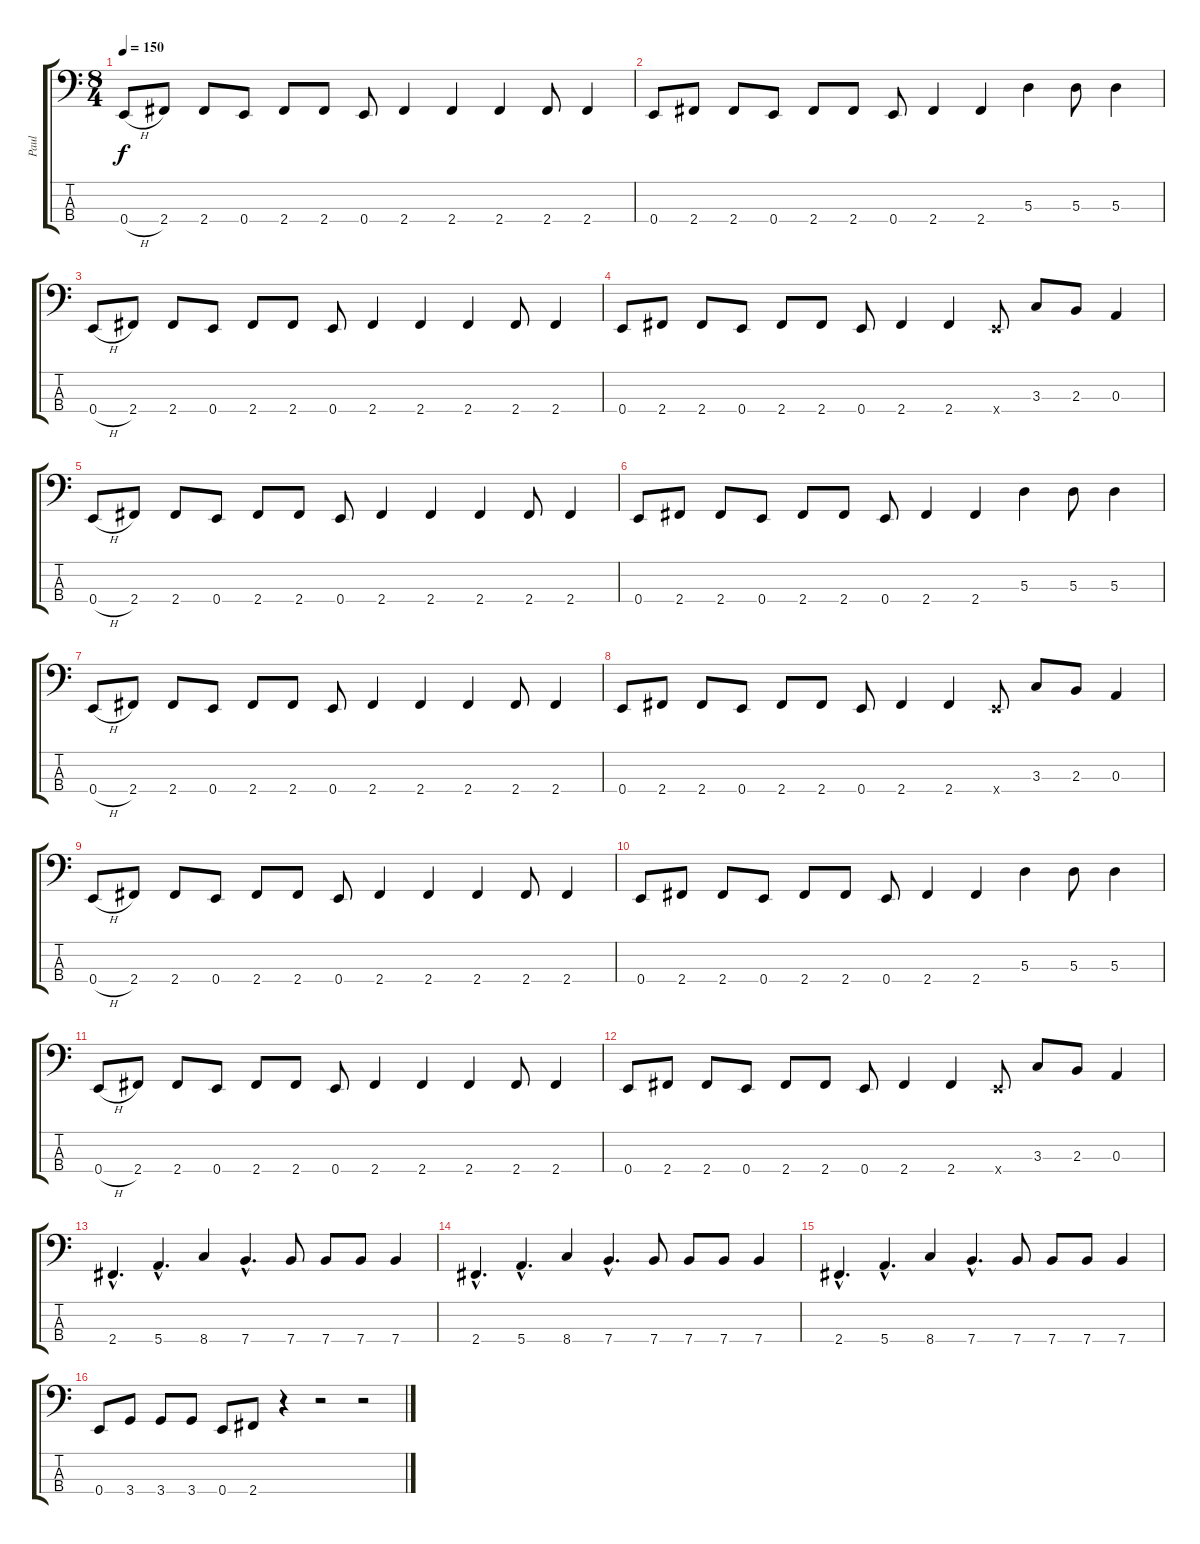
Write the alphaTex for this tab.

\track ("Paul" "Paul") {instrument electricbassfinger}
\staff {score tabs}
\tuning (G2 D2 A1 E1) {hide}
\ts (8 4)
\tempo 150
\clef f4
\ks c
0.4{h}.8{dy f} 2.4.8 2.4.8 0.4.8 2.4.8 2.4.8 0.4.8 2.4.4 2.4.4 2.4.4 2.4.8 2.4.4 |
0.4.8 2.4.8 2.4.8 0.4.8 2.4.8 2.4.8 0.4.8 2.4.4 2.4.4 5.3.4 5.3.8 5.3.4 |
0.4{h}.8 2.4.8 2.4.8 0.4.8 2.4.8 2.4.8 0.4.8 2.4.4 2.4.4 2.4.4 2.4.8 2.4.4 |
0.4.8 2.4.8 2.4.8 0.4.8 2.4.8 2.4.8 0.4.8 2.4.4 2.4.4 0.4{x}.8 3.3.8 2.3.8 0.3.4 |
0.4{h}.8 2.4.8 2.4.8 0.4.8 2.4.8 2.4.8 0.4.8 2.4.4 2.4.4 2.4.4 2.4.8 2.4.4 |
0.4.8 2.4.8 2.4.8 0.4.8 2.4.8 2.4.8 0.4.8 2.4.4 2.4.4 5.3.4 5.3.8 5.3.4 |
0.4{h}.8 2.4.8 2.4.8 0.4.8 2.4.8 2.4.8 0.4.8 2.4.4 2.4.4 2.4.4 2.4.8 2.4.4 |
0.4.8 2.4.8 2.4.8 0.4.8 2.4.8 2.4.8 0.4.8 2.4.4 2.4.4 0.4{x}.8 3.3.8 2.3.8 0.3.4 |
0.4{h}.8 2.4.8 2.4.8 0.4.8 2.4.8 2.4.8 0.4.8 2.4.4 2.4.4 2.4.4 2.4.8 2.4.4 |
0.4.8 2.4.8 2.4.8 0.4.8 2.4.8 2.4.8 0.4.8 2.4.4 2.4.4 5.3.4 5.3.8 5.3.4 |
0.4{h}.8 2.4.8 2.4.8 0.4.8 2.4.8 2.4.8 0.4.8 2.4.4 2.4.4 2.4.4 2.4.8 2.4.4 |
0.4.8 2.4.8 2.4.8 0.4.8 2.4.8 2.4.8 0.4.8 2.4.4 2.4.4 0.4{x}.8 3.3.8 2.3.8 0.3.4 |
2.4{hac}.4{d} 5.4{hac}.4{d} 8.4.4 7.4{hac}.4{d} 7.4.8 7.4.8 7.4.8 7.4.4 |
2.4{hac}.4{d} 5.4{hac}.4{d} 8.4.4 7.4{hac}.4{d} 7.4.8 7.4.8 7.4.8 7.4.4 |
2.4{hac}.4{d} 5.4{hac}.4{d} 8.4.4 7.4{hac}.4{d} 7.4.8 7.4.8 7.4.8 7.4.4 |
0.4.8 3.4.8 3.4.8 3.4.8 0.4.8 2.4.8 r.4 r.2 r.2
